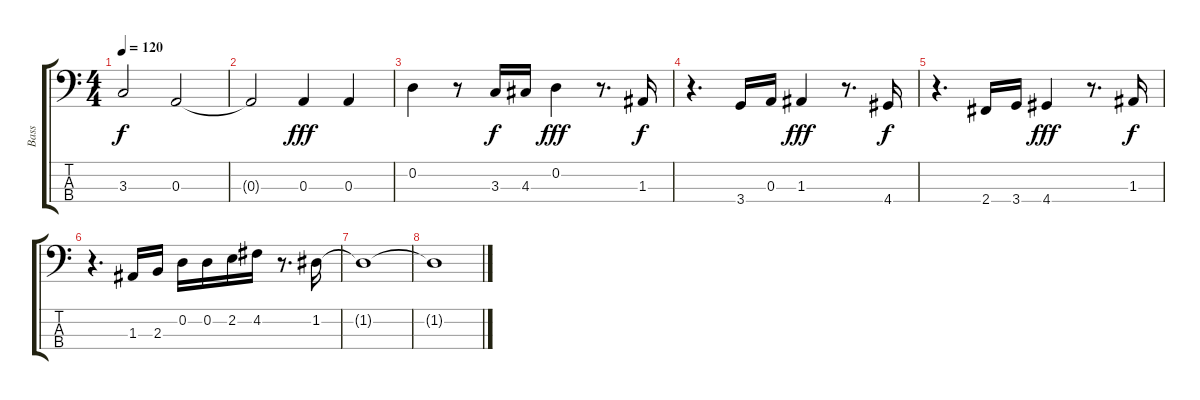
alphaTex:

\track ("Bass" "Bass") {instrument fretlessbass}
\staff {score tabs}
\tuning (G2 D2 A1 E1) {hide}
\ts (4 4)
\tempo 120
\clef f4
\ks c
3.3.2{dy f} 0.3.2 |
0.3{t}.2 0.3.4{dy fff} 0.3.4 |
0.2.4 r.8 3.3.16{dy f} 4.3.16 0.2.4{dy fff} r.8{d} 1.3.16{dy f} |
r.4{d} 3.4.16 0.3.16 1.3.4{dy fff} r.8{d} 4.4.16{dy f} |
r.4{d} 2.4.16 3.4.16 4.4.4{dy fff} r.8{d} 1.3.16{dy f} |
r.4{d} 1.3.16 2.3.16 0.2.16 0.2.16 2.2.16 4.2.16 r.8{d} 1.2.16 |
1.2{t}.1 |
1.2{t}.1
